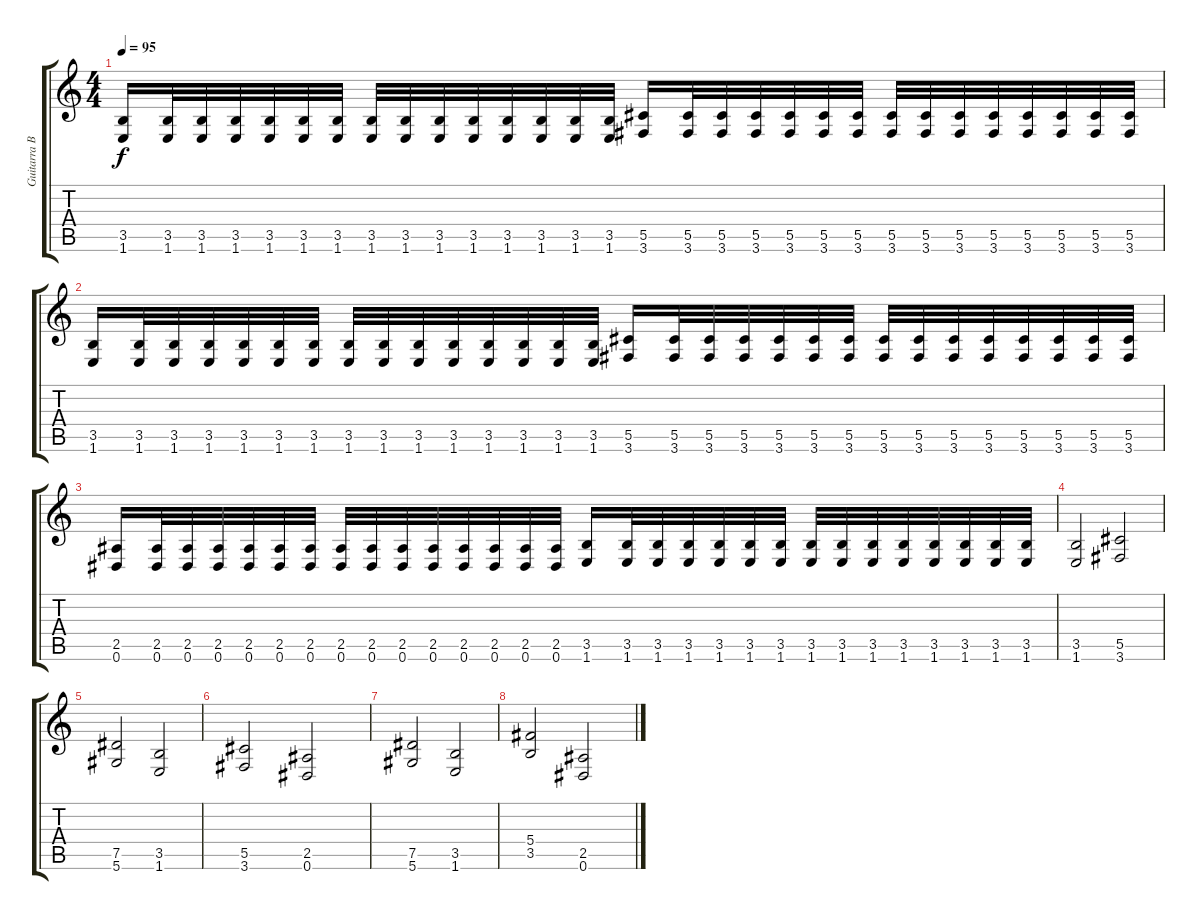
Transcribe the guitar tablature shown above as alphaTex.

\track ("Guitarra Base" "Guitarra B") {instrument overdrivenguitar}
\staff {score tabs}
\tuning (Eb4 Bb3 Gb3 Db3 Ab2 Eb2) {hide}
\ts (4 4)
\tempo 95
\clef g2
\ks c
(3.5 1.6).16{dy f} (3.5 1.6).32 (3.5 1.6).32 (3.5 1.6).32 (3.5 1.6).32 (3.5 1.6).32 (3.5 1.6).32 (3.5 1.6).32 (3.5 1.6).32 (3.5 1.6).32 (3.5 1.6).32 (3.5 1.6).32 (3.5 1.6).32 (3.5 1.6).32 (3.5 1.6).32 (5.5 3.6).16 (5.5 3.6).32 (5.5 3.6).32 (5.5 3.6).32 (5.5 3.6).32 (5.5 3.6).32 (5.5 3.6).32 (5.5 3.6).32 (5.5 3.6).32 (5.5 3.6).32 (5.5 3.6).32 (5.5 3.6).32 (5.5 3.6).32 (5.5 3.6).32 (5.5 3.6).32 |
(3.5 1.6).16 (3.5 1.6).32 (3.5 1.6).32 (3.5 1.6).32 (3.5 1.6).32 (3.5 1.6).32 (3.5 1.6).32 (3.5 1.6).32 (3.5 1.6).32 (3.5 1.6).32 (3.5 1.6).32 (3.5 1.6).32 (3.5 1.6).32 (3.5 1.6).32 (3.5 1.6).32 (5.5 3.6).16 (5.5 3.6).32 (5.5 3.6).32 (5.5 3.6).32 (5.5 3.6).32 (5.5 3.6).32 (5.5 3.6).32 (5.5 3.6).32 (5.5 3.6).32 (5.5 3.6).32 (5.5 3.6).32 (5.5 3.6).32 (5.5 3.6).32 (5.5 3.6).32 (5.5 3.6).32 |
(2.5 0.6).16 (2.5 0.6).32 (2.5 0.6).32 (2.5 0.6).32 (2.5 0.6).32 (2.5 0.6).32 (2.5 0.6).32 (2.5 0.6).32 (2.5 0.6).32 (2.5 0.6).32 (2.5 0.6).32 (2.5 0.6).32 (2.5 0.6).32 (2.5 0.6).32 (2.5 0.6).32 (3.5 1.6).16 (3.5 1.6).32 (3.5 1.6).32 (3.5 1.6).32 (3.5 1.6).32 (3.5 1.6).32 (3.5 1.6).32 (3.5 1.6).32 (3.5 1.6).32 (3.5 1.6).32 (3.5 1.6).32 (3.5 1.6).32 (3.5 1.6).32 (3.5 1.6).32 (3.5 1.6).32 |
(3.5 1.6).2 (5.5 3.6).2 |
(7.5 5.6).2 (3.5 1.6).2 |
(5.5 3.6).2 (2.5 0.6).2 |
(7.5 5.6).2 (3.5 1.6).2 |
(5.4 3.5).2 (2.5 0.6).2
